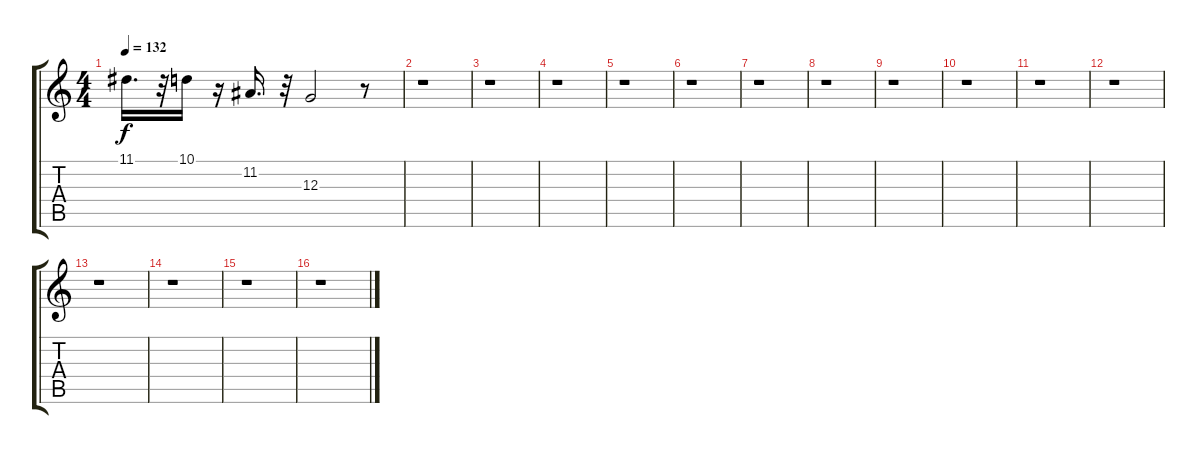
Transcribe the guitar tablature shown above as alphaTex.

\track "" {instrument lead1square}
\staff {score tabs}
\tuning (E4 B3 G3 D3 A2 E2) {hide}
\ts (4 4)
\tempo 132
\clef g2
\ks c
11.1.16{d dy f} r.32 10.1.16 r.16 11.2.16{d} r.32 12.3.2 r.8 |
r.1 |
r.1 |
r.1 |
r.1 |
r.1 |
r.1 |
r.1 |
r.1 |
r.1 |
r.1 |
r.1 |
r.1 |
r.1 |
r.1 |
r.1
